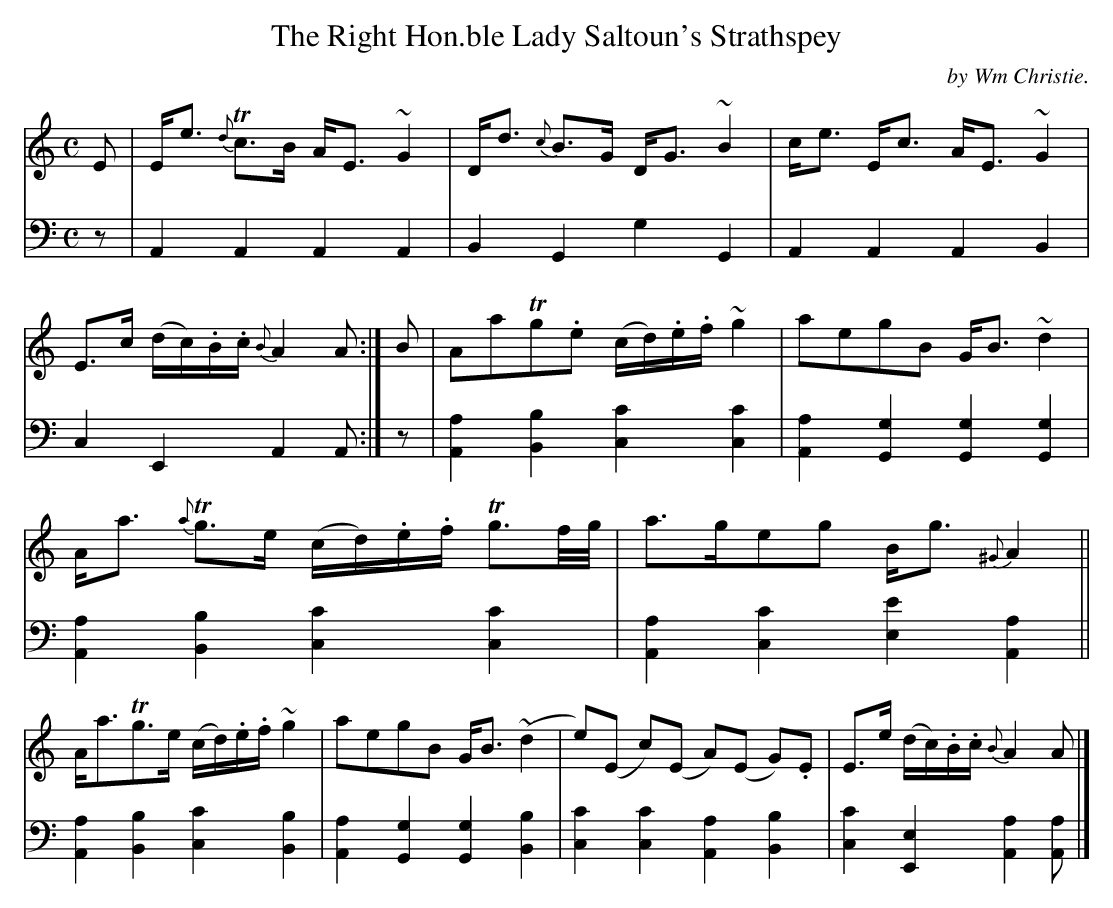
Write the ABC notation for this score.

X:1
T: The Right Hon.ble Lady Saltoun's Strathspey
C: by Wm Christie.
M: C
L: 1/16
K: Am
V: 1 staves=2
E2 |\
Ee3 {d}Tc3B AE3 ~G4 | Dd3 {c}B3G DG3 ~B4 |\
ce3 Ec3 AE3 ~G4 | E3c (dc).B.c {B}A4 A2 :| B2 |\
A2a2Tg2.e2 (cd).e.f ~g4 | a2e2g2B2 GB3 ~d4 |
Aa3 {a}Tg3e (cd).e.f Tg3f/g/ | a3ge2g2 Bg3 {^G}A4 ||\
Aa3Tg3e (cd).e.f ~g4 | a2e2g2B2 GB3 (~d4 |\
e2)(E2 c2)(E2 A2)(E2 G2).E2 | E3e (dc).B.c {B}A4 A2 |]
V: 2 clef=bass middle=d
z2 |\
A4A4 A4A4 | B4G4 g4G4 | A4A4 A4B4 | c4E4 A4A2 :| z2 |\
[a4A4][b4B4] [c'4c4][c'4c4] | [a4A4][g4G4] [g4G4][g4G4] |
[a4A4][b4B4] [c'4c4][c'4c4] | [a4A4][c'4c4] [e'4e4][a4A4] ||\
[a4A4][b4B4] [c'4c4][b4B4] | [a4A4][g4G4] [g4G4][b4B4] |\
[c'4c4][c'4c4] [a4A4][b4B4] | [c'4c4][e4E4] [a4A4][a2A2] |]
